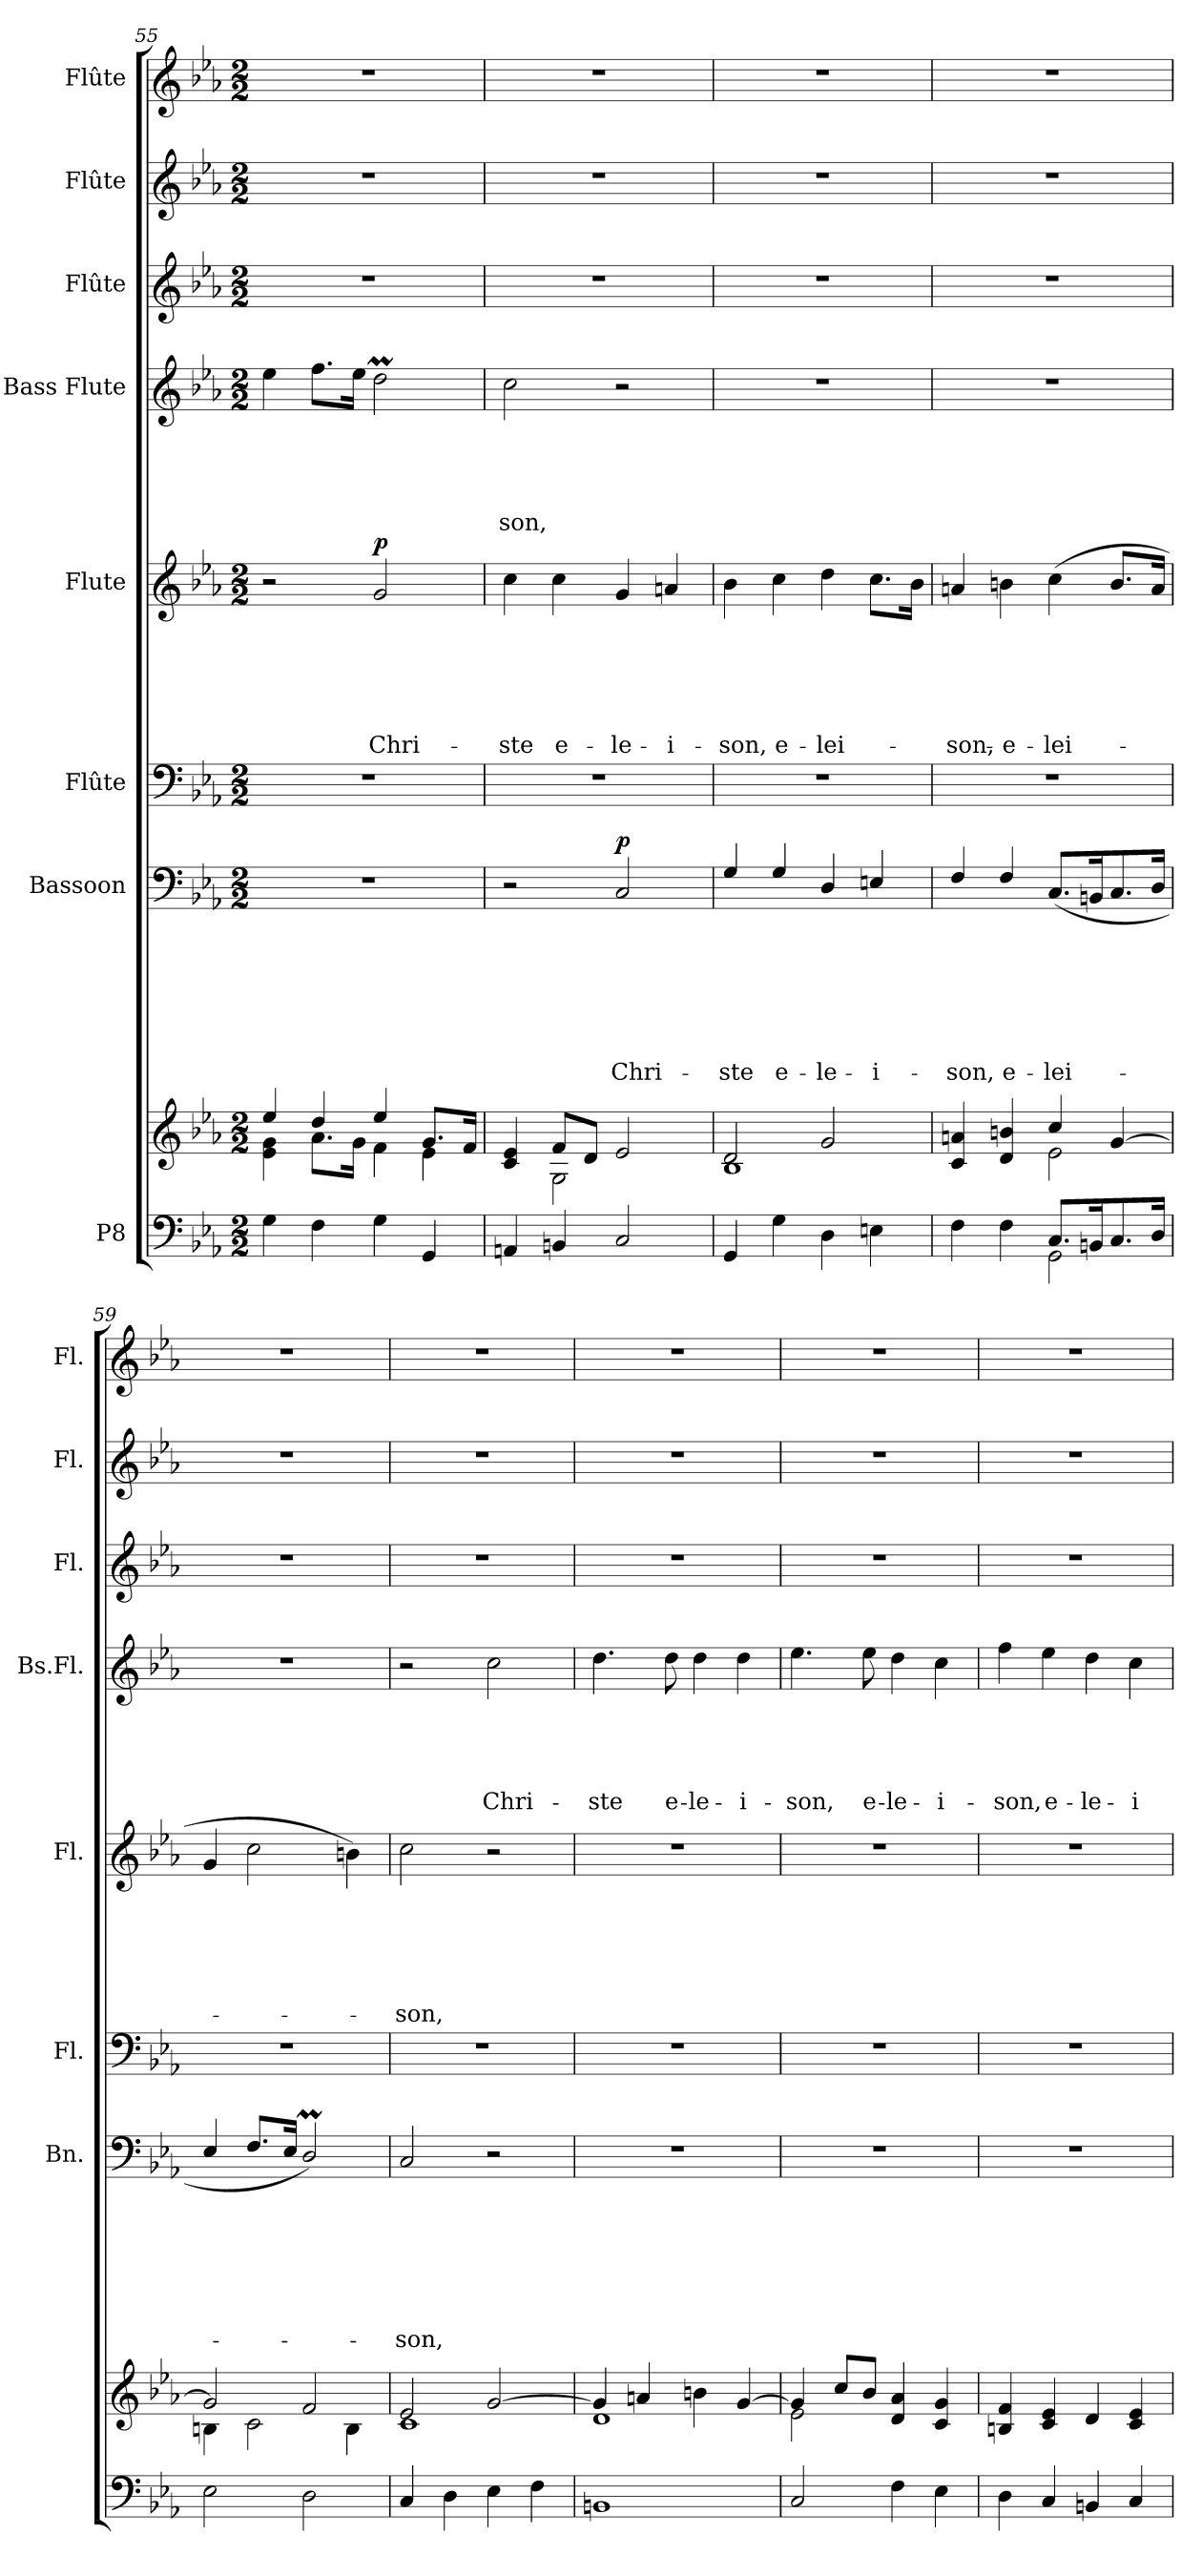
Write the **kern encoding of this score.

**kern	**kern	**kern	**text	**text	**text	**text	**text	**text	**text	**dynam	**kern	**kern	**text	**text	**text	**text	**text	**text	**dynam	**kern	**text	**text	**text	**text	**text	**kern	**kern	**kern
*part8	*part8	*part7	*part7	*part7	*part7	*part7	*part7	*part7	*part7	*part7	*part6	*part5	*part5	*part5	*part5	*part5	*part5	*part5	*part5	*part4	*part4	*part4	*part4	*part4	*part4	*part3	*part2	*part1
*staff9	*staff8	*staff7	*staff7	*staff7	*staff7	*staff7	*staff7	*staff7	*staff7	*staff7	*staff6	*staff5	*staff5	*staff5	*staff5	*staff5	*staff5	*staff5	*staff5	*staff4	*staff4	*staff4	*staff4	*staff4	*staff4	*staff3	*staff2	*staff1
*I"P8	*	*I"Bassoon	*	*	*	*	*	*	*	*	*I"Flûte	*I"Flute	*	*	*	*	*	*	*	*I"Bass Flute	*	*	*	*	*	*I"Flûte	*I"Flûte	*I"Flûte
*	*	*I'Bn.	*	*	*	*	*	*	*	*	*I'Fl.	*I'Fl.	*	*	*	*	*	*	*	*I'Bs.Fl.	*	*	*	*	*	*I'Fl.	*I'Fl.	*I'Fl.
!!LO:PB:g=z
*clefF4	*clefG2	*clefF4	*	*	*	*	*	*	*	*	*clefF4	*clefG2	*	*	*	*	*	*	*	*clefG2	*	*	*	*	*	*clefG2	*clefG2	*clefG2
*	*	*	*	*	*	*	*	*	*	*	*	*ITrd7c12	*	*	*	*	*	*	*	*ITrd7c12	*	*	*	*	*	*ITrd7c12	*	*
*k[b-e-a-]	*k[b-e-a-]	*k[b-e-a-]	*	*	*	*	*	*	*	*	*k[b-e-a-]	*k[b-e-a-]	*	*	*	*	*	*	*	*k[b-e-a-]	*	*	*	*	*	*k[b-e-a-]	*k[b-e-a-]	*k[b-e-a-]
*E-:	*E-:	*E-:	*	*	*	*	*	*	*	*	*E-:	*E-:	*	*	*	*	*	*	*	*E-:	*	*	*	*	*	*E-:	*E-:	*E-:
*M2/2	*M2/2	*M2/2	*	*	*	*	*	*	*	*	*M2/2	*M2/2	*	*	*	*	*	*	*	*M2/2	*	*	*	*	*	*M2/2	*M2/2	*M2/2
=55	=55	=55	=55	=55	=55	=55	=55	=55	=55	=55	=55	=55	=55	=55	=55	=55	=55	=55	=55	=55	=55	=55	=55	=55	=55	=55	=55	=55
*^	*^	*	*	*	*	*	*	*	*	*	*	*	*	*	*	*	*	*	*	*	*	*	*	*	*	*	*	*
1ryy	4G\	4e-\ 4g\	4ee-/	1r	.	.	.	.	.	.	.	.	1r	2r	.	.	.	.	.	.	.	4e-\	.	.	.	.	.	1r	1r	1r
.	4F\	8.a-\L	4dd/	.	.	.	.	.	.	.	.	.	.	.	.	.	.	.	.	.	.	8.f\L	.	.	.	.	.	.	.	.
.	.	16g\Jk	.	.	.	.	.	.	.	.	.	.	.	.	.	.	.	.	.	.	.	16e-\Jk	.	.	.	.	.	.	.	.
!	!	!	!	!	!	!	!	!	!	!	!	!	!	!	!	!	!	!	!	!LO:LY:b	!LO:DY:a	!	!	!	!	!	!	!	!	!
.	4G\	4f\	4ee-/	.	.	.	.	.	.	.	.	.	.	2G/	.	.	.	.	.	Chri-	p	2dm\	.	.	.	.	.	.	.	.
.	4GG/	8.g/L	4e-\	.	.	.	.	.	.	.	.	.	.	.	.	.	.	.	.	.	.	.	.	.	.	.	.	.	.	.
.	.	16f/Jk	.	.	.	.	.	.	.	.	.	.	.	.	.	.	.	.	.	.	.	.	.	.	.	.	.	.	.	.
=56	=56	=56	=56	=56	=56	=56	=56	=56	=56	=56	=56	=56	=56	=56	=56	=56	=56	=56	=56	=56	=56	=56	=56	=56	=56	=56	=56	=56	=56	=56
!	!	!	!	!	!	!	!	!	!	!	!	!	!	!	!	!	!	!	!	!LO:LY:b	!	!	!	!	!	!	!LO:LY:b	!	!	!
1ryy	4AAn/	4c/ 4e-/	4ryy	2r	.	.	.	.	.	.	.	.	1r	4c\	.	.	.	.	.	-ste	.	2c\	.	.	.	.	-son,	1r	1r	1r
!	!	!	!	!	!	!	!	!	!	!	!	!	!	!	!	!	!	!	!	!LO:LY:b	!	!	!	!	!	!	!	!	!	!
.	4BBn/	8f/L	2G\	.	.	.	.	.	.	.	.	.	.	4c\	.	.	.	.	.	e-	.	.	.	.	.	.	.	.	.	.
.	.	8d/J	.	.	.	.	.	.	.	.	.	.	.	.	.	.	.	.	.	.	.	.	.	.	.	.	.	.	.	.
!	!	!	!	!	!	!	!	!	!	!	!LO:LY:b	!LO:DY:a	!	!	!	!	!	!	!	!LO:LY:b	!	!	!	!	!	!	!	!	!	!
.	2C/	2e-/	.	2C/	.	.	.	.	.	.	Chri-	p	.	4G/	.	.	.	.	.	-le-	.	2r	.	.	.	.	.	.	.	.
!	!	!	!	!	!	!	!	!	!	!	!	!	!	!	!	!	!	!	!	!LO:LY:b	!	!	!	!	!	!	!	!	!	!
.	.	.	4ryy	.	.	.	.	.	.	.	.	.	.	4An/	.	.	.	.	.	-i-	.	.	.	.	.	.	.	.	.	.
=57	=57	=57	=57	=57	=57	=57	=57	=57	=57	=57	=57	=57	=57	=57	=57	=57	=57	=57	=57	=57	=57	=57	=57	=57	=57	=57	=57	=57	=57	=57
!	!	!	!	!	!	!	!	!	!	!	!LO:LY:b	!	!	!	!	!	!	!	!	!LO:LY:b	!	!	!	!	!	!	!	!	!	!
1ryy	4GG/	2d/	1B-	4G/	.	.	.	.	.	.	-ste	.	1r	4B-\	.	.	.	.	.	-son,	.	1r	.	.	.	.	.	1r	1r	1r
!	!	!	!	!	!	!	!	!	!	!	!LO:LY:b	!	!	!	!	!	!	!	!	!LO:LY:b	!	!	!	!	!	!	!	!	!	!
.	4G\	.	.	4G/	.	.	.	.	.	.	e-	.	.	4c\	.	.	.	.	.	e-	.	.	.	.	.	.	.	.	.	.
!	!	!	!	!	!	!	!	!	!	!	!LO:LY:b	!	!	!	!	!	!	!	!	!LO:LY:b	!	!	!	!	!	!	!	!	!	!
.	4D\	2g/	.	4D/	.	.	.	.	.	.	-le-	.	.	4d\	.	.	.	.	.	-lei-	.	.	.	.	.	.	.	.	.	.
!	!	!	!	!	!	!	!	!	!	!	!LO:LY:b	!	!	!	!	!	!	!	!	!	!	!	!	!	!	!	!	!	!	!
.	4En\	.	.	4En/	.	.	.	.	.	.	-i-	.	.	8.c\L	.	.	.	.	.	.	.	.	.	.	.	.	.	.	.	.
.	.	.	.	.	.	.	.	.	.	.	.	.	.	16B-\Jk	.	.	.	.	.	.	.	.	.	.	.	.	.	.	.	.
=58	=58	=58	=58	=58	=58	=58	=58	=58	=58	=58	=58	=58	=58	=58	=58	=58	=58	=58	=58	=58	=58	=58	=58	=58	=58	=58	=58	=58	=58	=58
!	!	!	!	!	!	!	!	!	!	!	!LO:LY:b	!	!	!	!	!	!	!	!	!LO:LY:b	!	!	!	!	!	!	!	!	!	!
2ryy	4F\	4c/ 4an/	2ryy	4F/	.	.	.	.	.	.	-son,	.	1r	4An/	.	.	.	.	.	-son,-	.	1r	.	.	.	.	.	1r	1r	1r
!	!	!	!	!	!	!	!	!	!	!	!LO:LY:b	!	!	!	!	!	!	!	!	!LO:LY:b	!	!	!	!	!	!	!	!	!	!
.	4F\	4d/ 4bn/	.	4F/	.	.	.	.	.	.	e-	.	.	4Bn\	.	.	.	.	.	-e-	.	.	.	.	.	.	.	.	.	.
!	!	!	!	!	!	!	!	!	!	!	!LO:LY:b	!	!	!	!	!	!	!	!	!LO:LY:b	!	!	!	!	!	!	!	!	!	!
2GG\	8.C/L	4cc/	2e-\	(>8.C/L	.	.	.	.	.	.	-lei-	.	.	(>4c\	.	.	.	.	.	-lei-	.	.	.	.	.	.	.	.	.	.
.	16BBn/k	.	.	16BBn/k	.	.	.	.	.	.	.	.	.	.	.	.	.	.	.	.	.	.	.	.	.	.	.	.	.	.
.	8.C/	[>4g/	.	8.C/	.	.	.	.	.	.	.	.	.	8.B/L	.	.	.	.	.	.	.	.	.	.	.	.	.	.	.	.
.	16D/Jk	.	.	16D/Jk	.	.	.	.	.	.	.	.	.	16A/Jk	.	.	.	.	.	.	.	.	.	.	.	.	.	.	.	.
=59	=59	=59	=59	=59	=59	=59	=59	=59	=59	=59	=59	=59	=59	=59	=59	=59	=59	=59	=59	=59	=59	=59	=59	=59	=59	=59	=59	=59	=59	=59
1ryy	2E-\	2g/]	4Bn\	4E-/	.	.	.	.	.	.	.	.	1r	4G/	.	.	.	.	.	.	.	1r	.	.	.	.	.	1r	1r	1r
.	.	.	2c\	8.F/L	.	.	.	.	.	.	.	.	.	2c\	.	.	.	.	.	.	.	.	.	.	.	.	.	.	.	.
.	.	.	.	16E-/Jk	.	.	.	.	.	.	.	.	.	.	.	.	.	.	.	.	.	.	.	.	.	.	.	.	.	.
.	2D\	2f/	.	2Dm/)	.	.	.	.	.	.	.	.	.	.	.	.	.	.	.	.	.	.	.	.	.	.	.	.	.	.
.	.	.	4B\	.	.	.	.	.	.	.	.	.	.	4Bn\)	.	.	.	.	.	.	.	.	.	.	.	.	.	.	.	.
=60	=60	=60	=60	=60	=60	=60	=60	=60	=60	=60	=60	=60	=60	=60	=60	=60	=60	=60	=60	=60	=60	=60	=60	=60	=60	=60	=60	=60	=60	=60
!	!	!	!	!	!	!	!	!	!	!	!LO:LY:b	!	!	!	!	!	!	!	!	!LO:LY:b	!	!	!	!	!	!	!	!	!	!
1ryy	4C/	2e-/	1c	2C/	.	.	.	.	.	.	-son,	.	1r	2c\	.	.	.	.	.	-son,	.	2r	.	.	.	.	.	1r	1r	1r
.	4D\	.	.	.	.	.	.	.	.	.	.	.	.	.	.	.	.	.	.	.	.	.	.	.	.	.	.	.	.	.
!	!	!	!	!	!	!	!	!	!	!	!	!	!	!	!	!	!	!	!	!	!	!	!	!	!	!	!LO:LY:b	!	!	!
.	4E-\	[<2g/	.	2r	.	.	.	.	.	.	.	.	.	2r	.	.	.	.	.	.	.	2c\	.	.	.	.	Chri-	.	.	.
.	4F\	.	.	.	.	.	.	.	.	.	.	.	.	.	.	.	.	.	.	.	.	.	.	.	.	.	.	.	.	.
=61	=61	=61	=61	=61	=61	=61	=61	=61	=61	=61	=61	=61	=61	=61	=61	=61	=61	=61	=61	=61	=61	=61	=61	=61	=61	=61	=61	=61	=61	=61
!	!	!	!	!	!	!	!	!	!	!	!	!	!	!	!	!	!	!	!	!	!	!	!	!	!	!	!LO:LY:b	!	!	!
1ryy	1BBn	4g/]	1d	1r	.	.	.	.	.	.	.	.	1r	1r	.	.	.	.	.	.	.	4.d\	.	.	.	.	-ste	1r	1r	1r
.	.	4an/	.	.	.	.	.	.	.	.	.	.	.	.	.	.	.	.	.	.	.	.	.	.	.	.	.	.	.	.
!	!	!	!	!	!	!	!	!	!	!	!	!	!	!	!	!	!	!	!	!	!	!	!	!	!	!	!LO:LY:b	!	!	!
.	.	.	.	.	.	.	.	.	.	.	.	.	.	.	.	.	.	.	.	.	.	8d\	.	.	.	.	e-	.	.	.
!	!	!	!	!	!	!	!	!	!	!	!	!	!	!	!	!	!	!	!	!	!	!	!	!	!	!	!LO:LY:b	!	!	!
.	.	4bn\	.	.	.	.	.	.	.	.	.	.	.	.	.	.	.	.	.	.	.	4d\	.	.	.	.	-le-	.	.	.
!	!	!	!	!	!	!	!	!	!	!	!	!	!	!	!	!	!	!	!	!	!	!	!	!	!	!	!LO:LY:b	!	!	!
.	.	[>4g/	.	.	.	.	.	.	.	.	.	.	.	.	.	.	.	.	.	.	.	4d\	.	.	.	.	-i-	.	.	.
!!LO:PB:g=z
=62	=62	=62	=62	=62	=62	=62	=62	=62	=62	=62	=62	=62	=62	=62	=62	=62	=62	=62	=62	=62	=62	=62	=62	=62	=62	=62	=62	=62	=62	=62
!	!	!	!	!	!	!	!	!	!	!	!	!	!	!	!	!	!	!	!	!	!	!	!	!	!	!	!LO:LY:b	!	!	!
1ryy	2C/	4g/]	2e-\	1r	.	.	.	.	.	.	.	.	1r	1r	.	.	.	.	.	.	.	4.e-\	.	.	.	.	-son,	1r	1r	1r
.	.	8cc/L	.	.	.	.	.	.	.	.	.	.	.	.	.	.	.	.	.	.	.	.	.	.	.	.	.	.	.	.
!	!	!	!	!	!	!	!	!	!	!	!	!	!	!	!	!	!	!	!	!	!	!	!	!	!	!	!LO:LY:b	!	!	!
.	.	8b-/J	.	.	.	.	.	.	.	.	.	.	.	.	.	.	.	.	.	.	.	8e-\	.	.	.	.	e-	.	.	.
!	!	!	!	!	!	!	!	!	!	!	!	!	!	!	!	!	!	!	!	!	!	!	!	!	!	!	!LO:LY:b	!	!	!
.	4F\	4d/ 4a-/	2ryy	.	.	.	.	.	.	.	.	.	.	.	.	.	.	.	.	.	.	4d\	.	.	.	.	-le-	.	.	.
!	!	!	!	!	!	!	!	!	!	!	!	!	!	!	!	!	!	!	!	!	!	!	!	!	!	!	!LO:LY:b	!	!	!
.	4E-\	4c/ 4g/	.	.	.	.	.	.	.	.	.	.	.	.	.	.	.	.	.	.	.	4c\	.	.	.	.	-i-	.	.	.
=63	=63	=63	=63	=63	=63	=63	=63	=63	=63	=63	=63	=63	=63	=63	=63	=63	=63	=63	=63	=63	=63	=63	=63	=63	=63	=63	=63	=63	=63	=63
!	!	!	!	!	!	!	!	!	!	!	!	!	!	!	!	!	!	!	!	!	!	!	!	!	!	!	!LO:LY:b	!	!	!
1ryy	4D\	4Bn/ 4f/	1ryy	1r	.	.	.	.	.	.	.	.	1r	1r	.	.	.	.	.	.	.	4f\	.	.	.	.	-son,	1r	1r	1r
!	!	!	!	!	!	!	!	!	!	!	!	!	!	!	!	!	!	!	!	!	!	!	!	!	!	!	!LO:LY:b	!	!	!
.	4C/	4c/ 4e-/	.	.	.	.	.	.	.	.	.	.	.	.	.	.	.	.	.	.	.	4e-\	.	.	.	.	e-	.	.	.
!	!	!	!	!	!	!	!	!	!	!	!	!	!	!	!	!	!	!	!	!	!	!	!	!	!	!	!LO:LY:b	!	!	!
.	4BBn/	4d/	.	.	.	.	.	.	.	.	.	.	.	.	.	.	.	.	.	.	.	4d\	.	.	.	.	-le-	.	.	.
!	!	!	!	!	!	!	!	!	!	!	!	!	!	!	!	!	!	!	!	!	!	!	!	!	!	!	!LO:LY:b	!	!	!
.	4C/	4c/ 4e-/	.	.	.	.	.	.	.	.	.	.	.	.	.	.	.	.	.	.	.	4c\	.	.	.	.	-i-	.	.	.
*v	*v	*	*	*	*	*	*	*	*	*	*	*	*	*	*	*	*	*	*	*	*	*	*	*	*	*	*	*	*	*
*	*v	*v	*	*	*	*	*	*	*	*	*	*	*	*	*	*	*	*	*	*	*	*	*	*	*	*	*	*	*
=	=	=	=	=	=	=	=	=	=	=	=	=	=	=	=	=	=	=	=	=	=	=	=	=	=	=	=	=
*-	*-	*-	*-	*-	*-	*-	*-	*-	*-	*-	*-	*-	*-	*-	*-	*-	*-	*-	*-	*-	*-	*-	*-	*-	*-	*-	*-	*-
